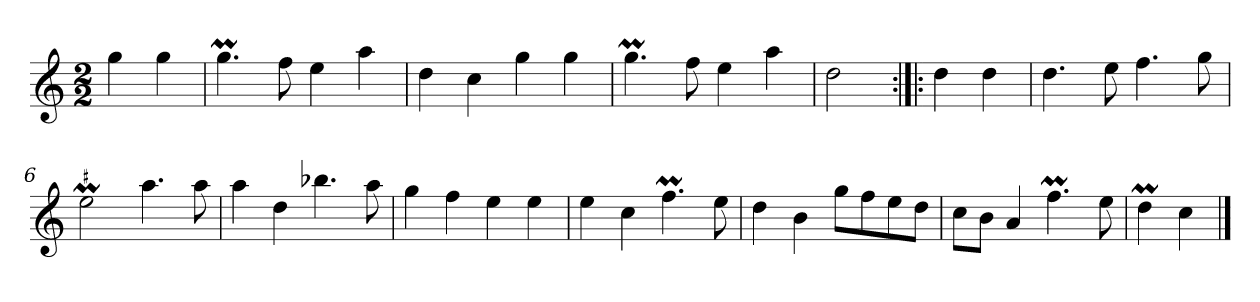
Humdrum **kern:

**kern
*part1
*staff1
*clefG2
*k[]
*C:
*M2/2
*MM120
=
4gg
4gg
=1
4.ggM
8ff
4ee
4aa
=2
4dd
4cc
4gg
4gg
=3
4.ggM
8ff
4ee
4aa
=4
2dd
=:|!|:
4dd
4dd
=5
4.dd
8ee
4.ff
8gg
=6
!LO:MOR:acc=#
2eeM
4.aa
8aa
=7
4aa
4dd
4.bb-X
8aa
=8
4gg
4ff
4ee
4ee
=9
4ee
4cc
4.ffM
8ee
=10
4dd
4b
8gg\L
8ff\
8ee\
8dd\J
=11
8cc\L
8b\J
4a
4.ffM
8ee
=12
4ddM
4cc
==
*-
